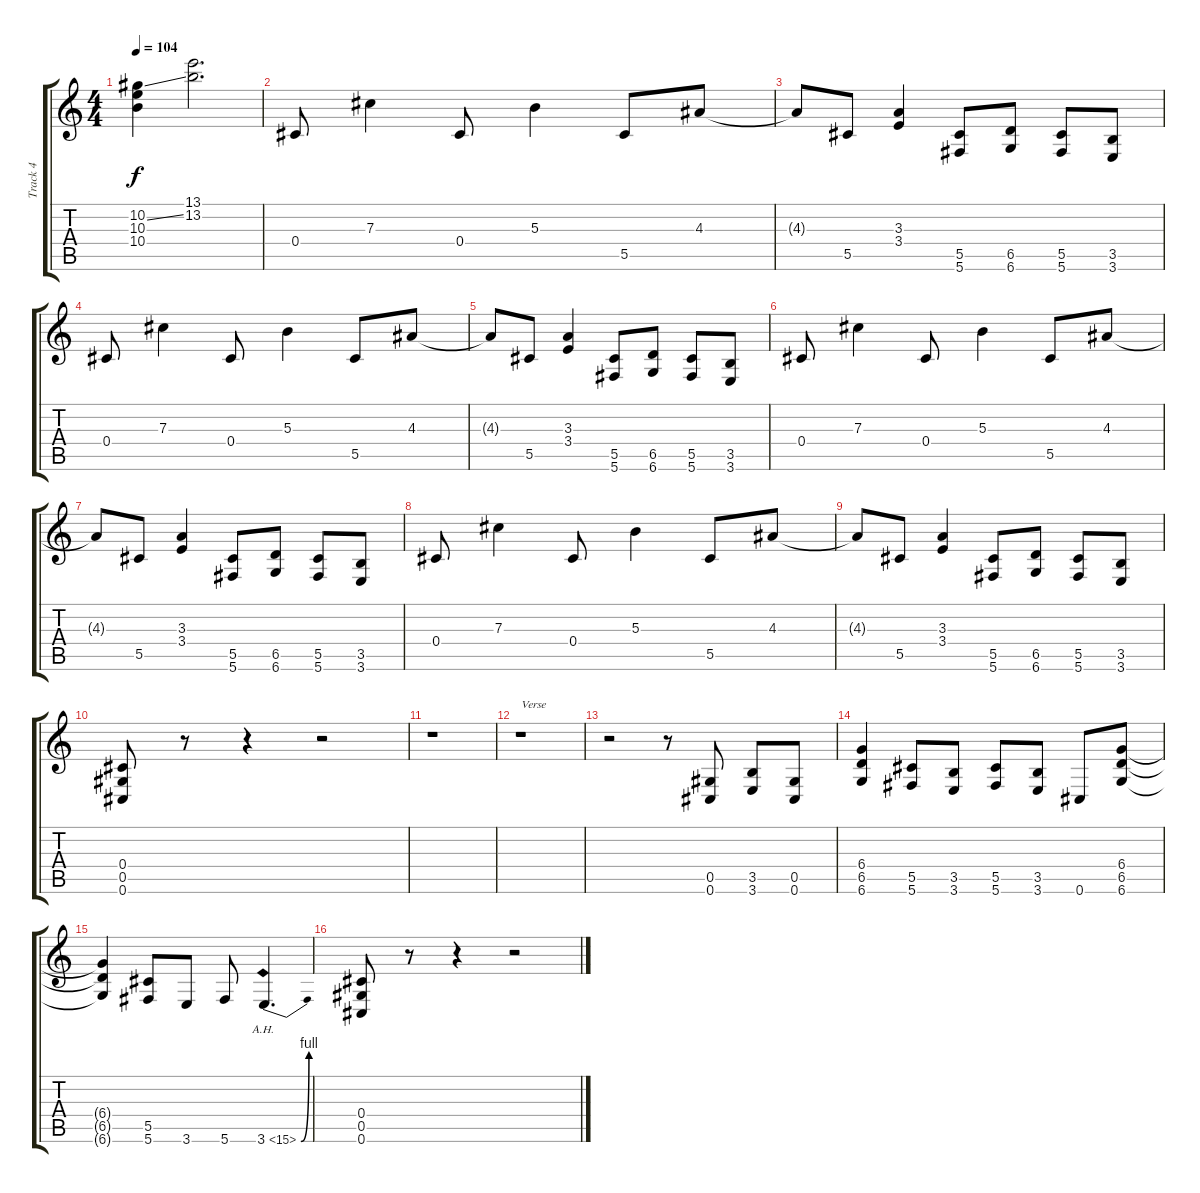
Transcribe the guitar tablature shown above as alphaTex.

\track ("Track 4" "Track 4") {instrument distortionguitar}
\staff {score tabs}
\tuning (Eb4 Bb3 Gb3 Db3 Ab2 Db2) {hide}
\ts (4 4)
\tempo 104
\clef g2
\ks c
(10.2{ss} 10.3 10.4).4{dy f} (13.1 13.2).2{d} |
0.4.8 7.3.4 0.4.8 5.3.4 5.5.8 4.3.8 |
4.3{t}.8 5.5.8 (3.3 3.4).4 (5.5 5.6).8 (6.5 6.6).8 (5.5 5.6).8 (3.5 3.6).8 |
0.4.8 7.3.4 0.4.8 5.3.4 5.5.8 4.3.8 |
4.3{t}.8 5.5.8 (3.3 3.4).4 (5.5 5.6).8 (6.5 6.6).8 (5.5 5.6).8 (3.5 3.6).8 |
0.4.8 7.3.4 0.4.8 5.3.4 5.5.8 4.3.8 |
4.3{t}.8 5.5.8 (3.3 3.4).4 (5.5 5.6).8 (6.5 6.6).8 (5.5 5.6).8 (3.5 3.6).8 |
0.4.8 7.3.4 0.4.8 5.3.4 5.5.8 4.3.8 |
4.3{t}.8 5.5.8 (3.3 3.4).4 (5.5 5.6).8 (6.5 6.6).8 (5.5 5.6).8 (3.5 3.6).8 |
(0.4 0.5 0.6).8 r.8 r.4 r.2 |
r.1 |
r.1{txt "Verse"} |
r.2 r.8 (0.5 0.6).8 (3.5 3.6).8 (0.5 0.6).8 |
(6.4 6.5 6.6).4 (5.5 5.6).8 (3.5 3.6).8 (5.5 5.6).8 (3.5 3.6).8 0.6.8 (6.4 6.5 6.6).8 |
(6.4{t} 6.5{t} 6.6{t}).4 (5.5 5.6).8 3.6.8 5.6.8 3.6{be (bend 0 0 60 4) ah 12}.4{d} |
(0.4 0.5 0.6).8 r.8 r.4 r.2
